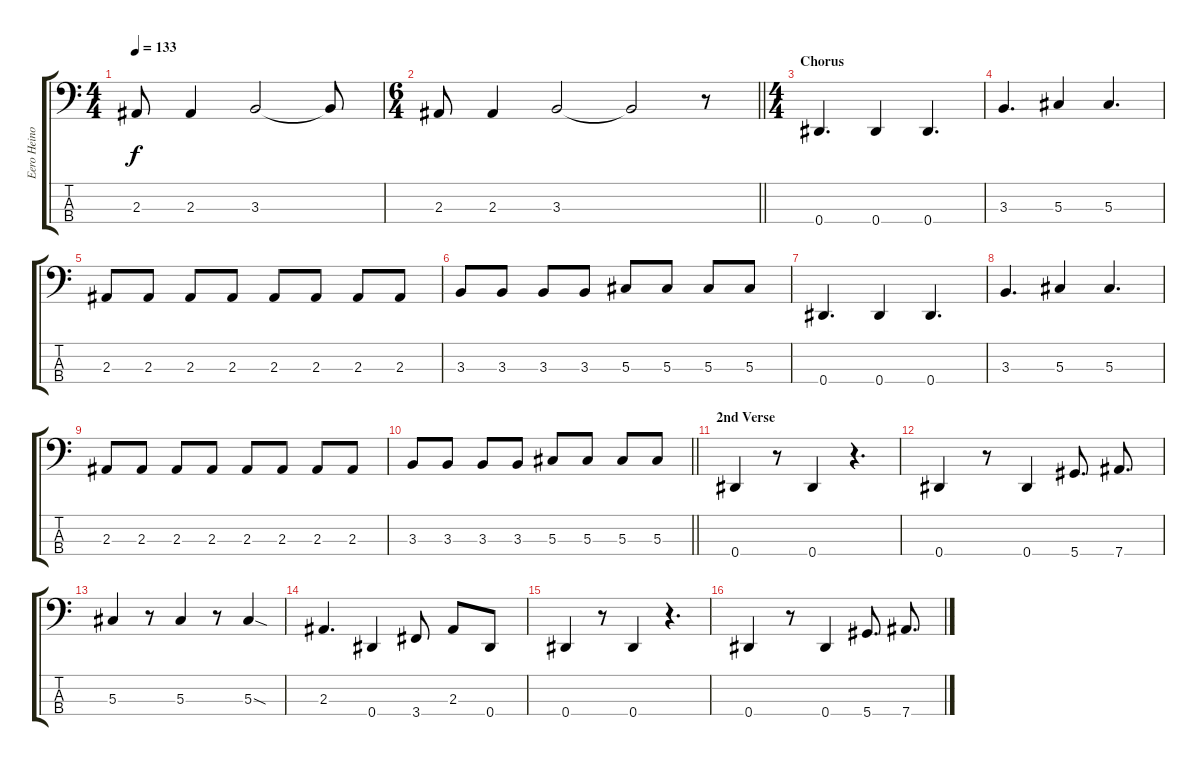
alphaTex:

\track ("Eero Heinonen - Bass Guitar" "Eero Heino") {instrument electricbassfinger}
\staff {score tabs}
\tuning (Gb2 Db2 Ab1 Eb1) {hide}
\ts (4 4)
\tempo 133
\clef f4
\ks c
2.3.8{dy f} 2.3.4 3.3.2 3.3{t}.8 |
\ts (6 4)
\barLineRight lightlight
2.3.8 2.3.4 3.3.2 3.3{t}.2 r.8 |
\ts (4 4)
\section ("" "Chorus")
0.4.4{d} 0.4.4 0.4.4{d} |
3.3.4{d} 5.3.4 5.3.4{d} |
2.3.8 2.3.8 2.3.8 2.3.8 2.3.8 2.3.8 2.3.8 2.3.8 |
3.3.8 3.3.8 3.3.8 3.3.8 5.3.8 5.3.8 5.3.8 5.3.8 |
0.4.4{d} 0.4.4 0.4.4{d} |
3.3.4{d} 5.3.4 5.3.4{d} |
2.3.8 2.3.8 2.3.8 2.3.8 2.3.8 2.3.8 2.3.8 2.3.8 |
\barLineRight lightlight
3.3.8 3.3.8 3.3.8 3.3.8 5.3.8 5.3.8 5.3.8 5.3.8 |
\section ("" "2nd Verse")
0.4.4 r.8 0.4.4 r.4{d} |
0.4.4 r.8 0.4.4 5.4.8{d} 7.4.8{d} |
5.3.4 r.8 5.3.4 r.8 5.3{sod}.4 |
2.3.4{d} 0.4.4 3.4.8 2.3.8 0.4.8 |
0.4.4 r.8 0.4.4 r.4{d} |
0.4.4 r.8 0.4.4 5.4.8{d} 7.4.8{d}
